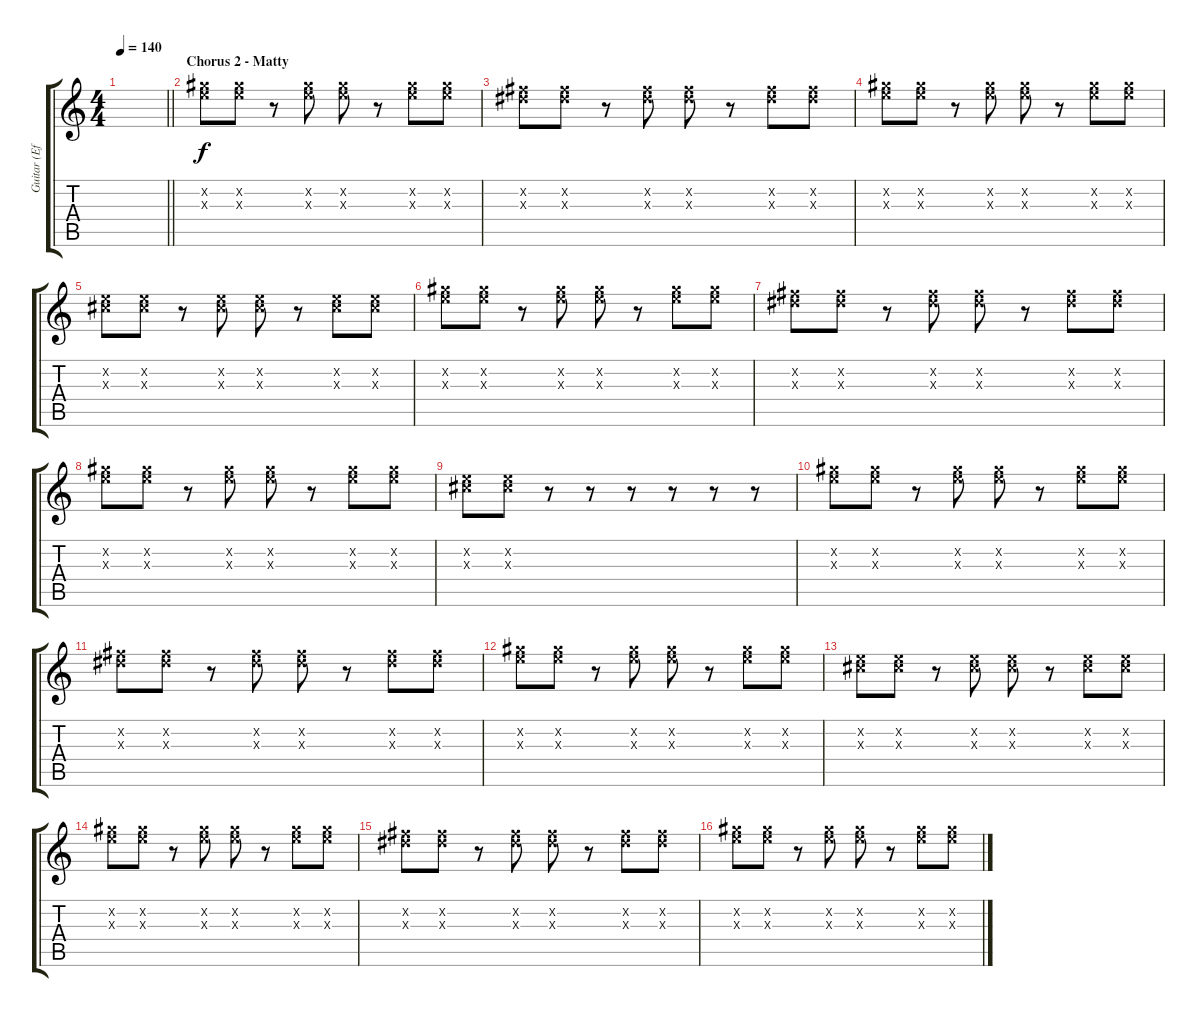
\track ("Guitar (Effect)" "Guitar (Ef") {instrument electricguitarmuted}
\staff {score tabs}
\tuning (E4 B3 G3 D3 A2 E2) {hide}
\ts (4 4)
\tempo 140
\clef g2
\barLineRight lightlight
\ks c
|
\section ("" "Chorus 2 - Matty")
(9.2{x} 9.3{x}).8 (9.2{x} 9.3{x}).8 r.8 (9.2{x} 9.3{x}).8 (9.2{x} 9.3{x}).8 r.8 (9.2{x} 9.3{x}).8 (9.2{x} 9.3{x}).8 |
(7.2{x} 8.3{x}).8 (7.2{x} 8.3{x}).8 r.8 (7.2{x} 8.3{x}).8 (7.2{x} 8.3{x}).8 r.8 (7.2{x} 8.3{x}).8 (7.2{x} 8.3{x}).8 |
(9.2{x} 9.3{x}).8 (9.2{x} 9.3{x}).8 r.8 (9.2{x} 9.3{x}).8 (9.2{x} 9.3{x}).8 r.8 (9.2{x} 9.3{x}).8 (9.2{x} 9.3{x}).8 |
(5.2{x} 6.3{x}).8 (5.2{x} 6.3{x}).8 r.8 (5.2{x} 6.3{x}).8 (5.2{x} 6.3{x}).8 r.8 (5.2{x} 6.3{x}).8 (5.2{x} 6.3{x}).8 |
(9.2{x} 9.3{x}).8 (9.2{x} 9.3{x}).8 r.8 (9.2{x} 9.3{x}).8 (9.2{x} 9.3{x}).8 r.8 (9.2{x} 9.3{x}).8 (9.2{x} 9.3{x}).8 |
(7.2{x} 8.3{x}).8 (7.2{x} 8.3{x}).8 r.8 (7.2{x} 8.3{x}).8 (7.2{x} 8.3{x}).8 r.8 (7.2{x} 8.3{x}).8 (7.2{x} 8.3{x}).8 |
(9.2{x} 9.3{x}).8 (9.2{x} 9.3{x}).8 r.8 (9.2{x} 9.3{x}).8 (9.2{x} 9.3{x}).8 r.8 (9.2{x} 9.3{x}).8 (9.2{x} 9.3{x}).8 |
(5.2{x} 6.3{x}).8 (5.2{x} 6.3{x}).8 r.8 r.8 r.8 r.8 r.8 r.8 |
(9.2{x} 9.3{x}).8 (9.2{x} 9.3{x}).8 r.8 (9.2{x} 9.3{x}).8 (9.2{x} 9.3{x}).8 r.8 (9.2{x} 9.3{x}).8 (9.2{x} 9.3{x}).8 |
(7.2{x} 8.3{x}).8 (7.2{x} 8.3{x}).8 r.8 (7.2{x} 8.3{x}).8 (7.2{x} 8.3{x}).8 r.8 (7.2{x} 8.3{x}).8 (7.2{x} 8.3{x}).8 |
(9.2{x} 9.3{x}).8 (9.2{x} 9.3{x}).8 r.8 (9.2{x} 9.3{x}).8 (9.2{x} 9.3{x}).8 r.8 (9.2{x} 9.3{x}).8 (9.2{x} 9.3{x}).8 |
(5.2{x} 6.3{x}).8 (5.2{x} 6.3{x}).8 r.8 (5.2{x} 6.3{x}).8 (5.2{x} 6.3{x}).8 r.8 (5.2{x} 6.3{x}).8 (5.2{x} 6.3{x}).8 |
(9.2{x} 9.3{x}).8 (9.2{x} 9.3{x}).8 r.8 (9.2{x} 9.3{x}).8 (9.2{x} 9.3{x}).8 r.8 (9.2{x} 9.3{x}).8 (9.2{x} 9.3{x}).8 |
(7.2{x} 8.3{x}).8 (7.2{x} 8.3{x}).8 r.8 (7.2{x} 8.3{x}).8 (7.2{x} 8.3{x}).8 r.8 (7.2{x} 8.3{x}).8 (7.2{x} 8.3{x}).8 |
(9.2{x} 9.3{x}).8 (9.2{x} 9.3{x}).8 r.8 (9.2{x} 9.3{x}).8 (9.2{x} 9.3{x}).8 r.8 (9.2{x} 9.3{x}).8 (9.2{x} 9.3{x}).8
